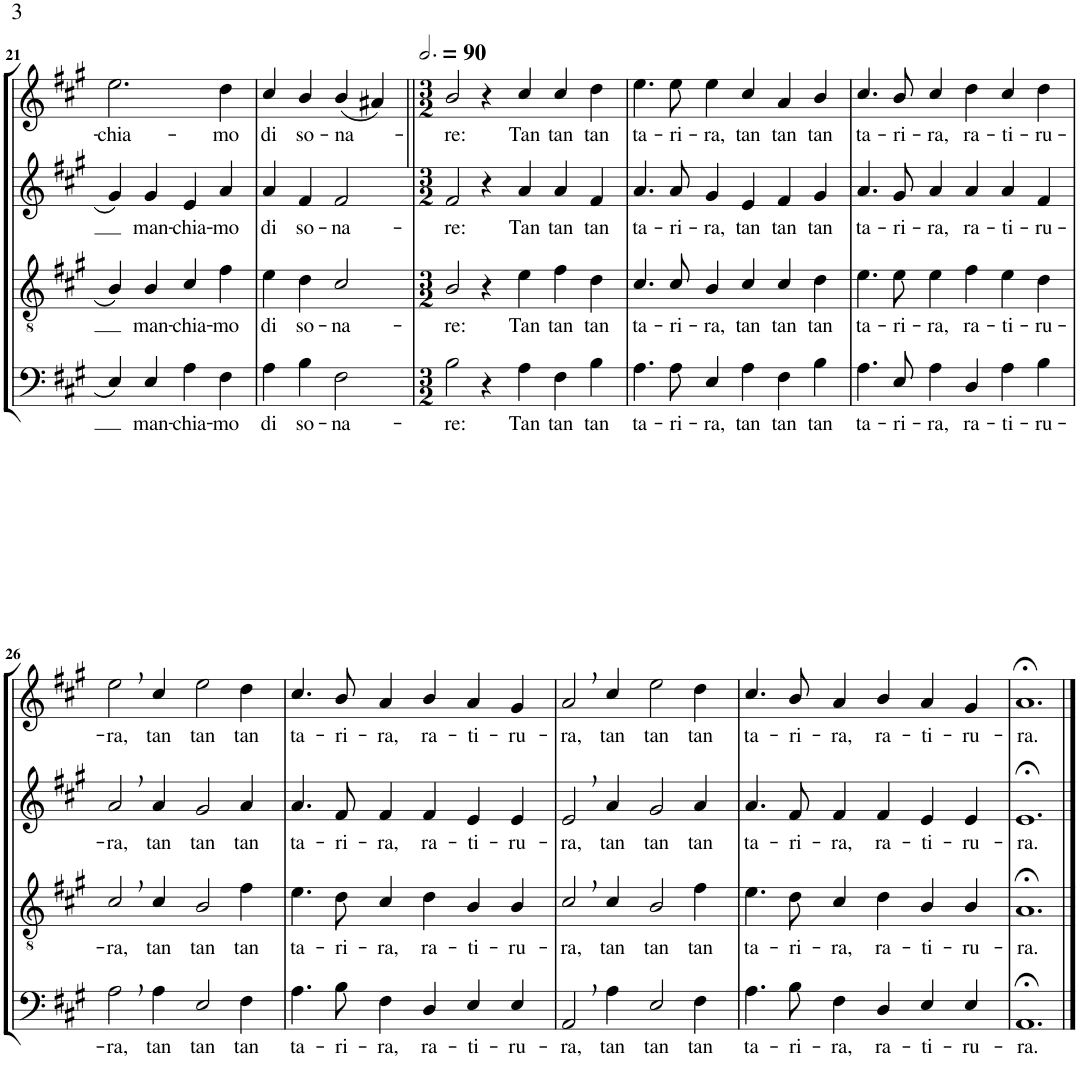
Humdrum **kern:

**kern	**text	**kern	**text	**kern	**text	**kern	**text
*part4	*part4	*part3	*part3	*part2	*part2	*part1	*part1
*staff4	*staff4	*staff3	*staff3	*staff2	*staff2	*staff1	*staff1
*I"B.	*	*I"T.	*	*I"A.	*	*I"S.	*
!!LO:PB:g=z
*clefF4	*	*clefGv2	*	*clefG2	*	*clefG2	*
*k[f#c#g#]	*	*k[f#c#g#]	*	*k[f#c#g#]	*	*k[f#c#g#]	*
*M2/2	*	*M2/2	*	*M2/2	*	*M2/2	*
*met(c|)	*	*met(c|)	*	*met(c|)	*	*met(c|)	*
=21	=21	=21	=21	=21	=21	=21	=21
!	!	!	!	!	!	!	!LO:LY:b
4E/	.	4B/	.	4g#/	.	2.ee\	chia-
!	!LO:LY:b	!	!LO:LY:b	!	!LO:LY:b	!	!
4E/	man-	4B/	man-	4g#/	man-	.	.
!	!LO:LY:b	!	!LO:LY:b	!	!LO:LY:b	!	!
4A\	-chia-	4c#/	-chia-	4e/	-chia-	.	.
!	!LO:LY:b	!	!LO:LY:b	!	!LO:LY:b	!	!LO:LY:b
4F#\	-mo	4f#\	-mo	4a/	-mo	4dd\	-mo
=22	=22	=22	=22	=22	=22	=22	=22
!	!LO:LY:b	!	!LO:LY:b	!	!LO:LY:b	!	!LO:LY:b
4A\	di	4e\	di	4a/	di	4cc#/	di
!	!LO:LY:b	!	!LO:LY:b	!	!LO:LY:b	!	!LO:LY:b
4B\	so-	4d\	so-	4f#/	so-	4b/	so-
!	!LO:LY:b	!	!LO:LY:b	!	!LO:LY:b	!	!LO:LY:b
2F#\	-na-	2c#/	-na-	2f#/	-na-	(4b/	-na-
.	.	.	.	.	.	4a#X/)	.
=23||	=23||	=23||	=23||	=23||	=23||	=23||	=23||
*M3/2	*	*M3/2	*	*M3/2	*	*M3/2	*
*	*	*	*	*	*	*MM270	*
!	!LO:LY:b	!	!LO:LY:b	!	!LO:LY:b	!	!LO:LY:b
2B\	-re:	2B/	-re:	2f#/	-re:	2b/	-re:
4r	.	4r	.	4r	.	4r	.
!	!LO:LY:b	!	!LO:LY:b	!	!LO:LY:b	!	!LO:LY:b
4A\	Tan	4e\	Tan	4a/	Tan	4cc#/	Tan
!	!LO:LY:b	!	!LO:LY:b	!	!LO:LY:b	!	!LO:LY:b
4F#\	tan	4f#\	tan	4a/	tan	4cc#/	tan
!	!LO:LY:b	!	!LO:LY:b	!	!LO:LY:b	!	!LO:LY:b
4B\	tan	4d\	tan	4f#/	tan	4dd\	tan
=24	=24	=24	=24	=24	=24	=24	=24
!	!LO:LY:b	!	!LO:LY:b	!	!LO:LY:b	!	!LO:LY:b
4.A\	ta-	4.c#/	ta-	4.a/	ta-	4.ee\	ta-
!	!LO:LY:b	!	!LO:LY:b	!	!LO:LY:b	!	!LO:LY:b
8A\	-ri-	8c#/	-ri-	8a/	-ri-	8ee\	-ri-
!	!LO:LY:b	!	!LO:LY:b	!	!LO:LY:b	!	!LO:LY:b
4E/	-ra,	4B/	-ra,	4g#/	-ra,	4ee\	-ra,
!	!LO:LY:b	!	!LO:LY:b	!	!LO:LY:b	!	!LO:LY:b
4A\	tan	4c#/	tan	4e/	tan	4cc#/	tan
!	!LO:LY:b	!	!LO:LY:b	!	!LO:LY:b	!	!LO:LY:b
4F#\	tan	4c#/	tan	4f#/	tan	4a/	tan
!	!LO:LY:b	!	!LO:LY:b	!	!LO:LY:b	!	!LO:LY:b
4B\	tan	4d\	tan	4g#/	tan	4b/	tan
=25	=25	=25	=25	=25	=25	=25	=25
!	!LO:LY:b	!	!LO:LY:b	!	!LO:LY:b	!	!LO:LY:b
4.A\	ta-	4.e\	ta-	4.a/	ta-	4.cc#/	ta-
!	!LO:LY:b	!	!LO:LY:b	!	!LO:LY:b	!	!LO:LY:b
8E/	-ri-	8e\	-ri-	8g#/	-ri-	8b/	-ri-
!	!LO:LY:b	!	!LO:LY:b	!	!LO:LY:b	!	!LO:LY:b
4A\	-ra,	4e\	-ra,	4a/	-ra,	4cc#/	-ra,
!	!LO:LY:b	!	!LO:LY:b	!	!LO:LY:b	!	!LO:LY:b
4D/	ra-	4f#\	ra-	4a/	ra-	4dd\	ra-
!	!LO:LY:b	!	!LO:LY:b	!	!LO:LY:b	!	!LO:LY:b
4A\	-ti-	4e\	-ti-	4a/	-ti-	4cc#/	-ti-
!	!LO:LY:b	!	!LO:LY:b	!	!LO:LY:b	!	!LO:LY:b
4B\	-ru-	4d\	-ru-	4f#/	-ru-	4dd\	-ru-
!!LO:LB:g=z
=26	=26	=26	=26	=26	=26	=26	=26
!	!LO:LY:b	!	!LO:LY:b	!	!LO:LY:b	!	!LO:LY:b
2A,\	-ra,	2c#,/	-ra,	2a,/	-ra,	2ee,\	-ra,
!	!LO:LY:b	!	!LO:LY:b	!	!LO:LY:b	!	!LO:LY:b
4A\	tan	4c#/	tan	4a/	tan	4cc#/	tan
!	!LO:LY:b	!	!LO:LY:b	!	!LO:LY:b	!	!LO:LY:b
2E/	tan	2B/	tan	2g#/	tan	2ee\	tan
!	!LO:LY:b	!	!LO:LY:b	!	!LO:LY:b	!	!LO:LY:b
4F#\	tan	4f#\	tan	4a/	tan	4dd\	tan
=27	=27	=27	=27	=27	=27	=27	=27
!	!LO:LY:b	!	!LO:LY:b	!	!LO:LY:b	!	!LO:LY:b
4.A\	ta-	4.e\	ta-	4.a/	ta-	4.cc#/	ta-
!	!LO:LY:b	!	!LO:LY:b	!	!LO:LY:b	!	!LO:LY:b
8B\	-ri-	8d\	-ri-	8f#/	-ri-	8b/	-ri-
!	!LO:LY:b	!	!LO:LY:b	!	!LO:LY:b	!	!LO:LY:b
4F#\	-ra,	4c#/	-ra,	4f#/	-ra,	4a/	-ra,
!	!LO:LY:b	!	!LO:LY:b	!	!LO:LY:b	!	!LO:LY:b
4D/	ra-	4d\	ra-	4f#/	ra-	4b/	ra-
!	!LO:LY:b	!	!LO:LY:b	!	!LO:LY:b	!	!LO:LY:b
4E/	-ti-	4B/	-ti-	4e/	-ti-	4a/	-ti-
!	!LO:LY:b	!	!LO:LY:b	!	!LO:LY:b	!	!LO:LY:b
4E/	-ru-	4B/	-ru-	4e/	-ru-	4g#/	-ru-
=28	=28	=28	=28	=28	=28	=28	=28
!	!LO:LY:b	!	!LO:LY:b	!	!LO:LY:b	!	!LO:LY:b
2AA,/	-ra,	2c#,/	-ra,	2e,/	-ra,	2a,/	-ra,
!	!LO:LY:b	!	!LO:LY:b	!	!LO:LY:b	!	!LO:LY:b
4A\	tan	4c#/	tan	4a/	tan	4cc#/	tan
!	!LO:LY:b	!	!LO:LY:b	!	!LO:LY:b	!	!LO:LY:b
2E/	tan	2B/	tan	2g#/	tan	2ee\	tan
!	!LO:LY:b	!	!LO:LY:b	!	!LO:LY:b	!	!LO:LY:b
4F#\	tan	4f#\	tan	4a/	tan	4dd\	tan
=29	=29	=29	=29	=29	=29	=29	=29
!	!LO:LY:b	!	!LO:LY:b	!	!LO:LY:b	!	!LO:LY:b
4.A\	ta-	4.e\	ta-	4.a/	ta-	4.cc#/	ta-
!	!LO:LY:b	!	!LO:LY:b	!	!LO:LY:b	!	!LO:LY:b
8B\	-ri-	8d\	-ri-	8f#/	-ri-	8b/	-ri-
!	!LO:LY:b	!	!LO:LY:b	!	!LO:LY:b	!	!LO:LY:b
4F#\	-ra,	4c#/	-ra,	4f#/	-ra,	4a/	-ra,
!	!LO:LY:b	!	!LO:LY:b	!	!LO:LY:b	!	!LO:LY:b
4D/	ra-	4d\	ra-	4f#/	ra-	4b/	ra-
!	!LO:LY:b	!	!LO:LY:b	!	!LO:LY:b	!	!LO:LY:b
4E/	-ti-	4B/	-ti-	4e/	-ti-	4a/	-ti-
!	!LO:LY:b	!	!LO:LY:b	!	!LO:LY:b	!	!LO:LY:b
4E/	-ru-	4B/	-ru-	4e/	-ru-	4g#/	-ru-
=30	=30	=30	=30	=30	=30	=30	=30
!	!LO:LY:b	!	!LO:LY:b	!	!LO:LY:b	!	!LO:LY:b
1.AA;<	-ra.	1.A;<	-ra.	1.e;<	-ra.	1.a;<	-ra.
==	==	==	==	==	==	==	==
*-	*-	*-	*-	*-	*-	*-	*-
